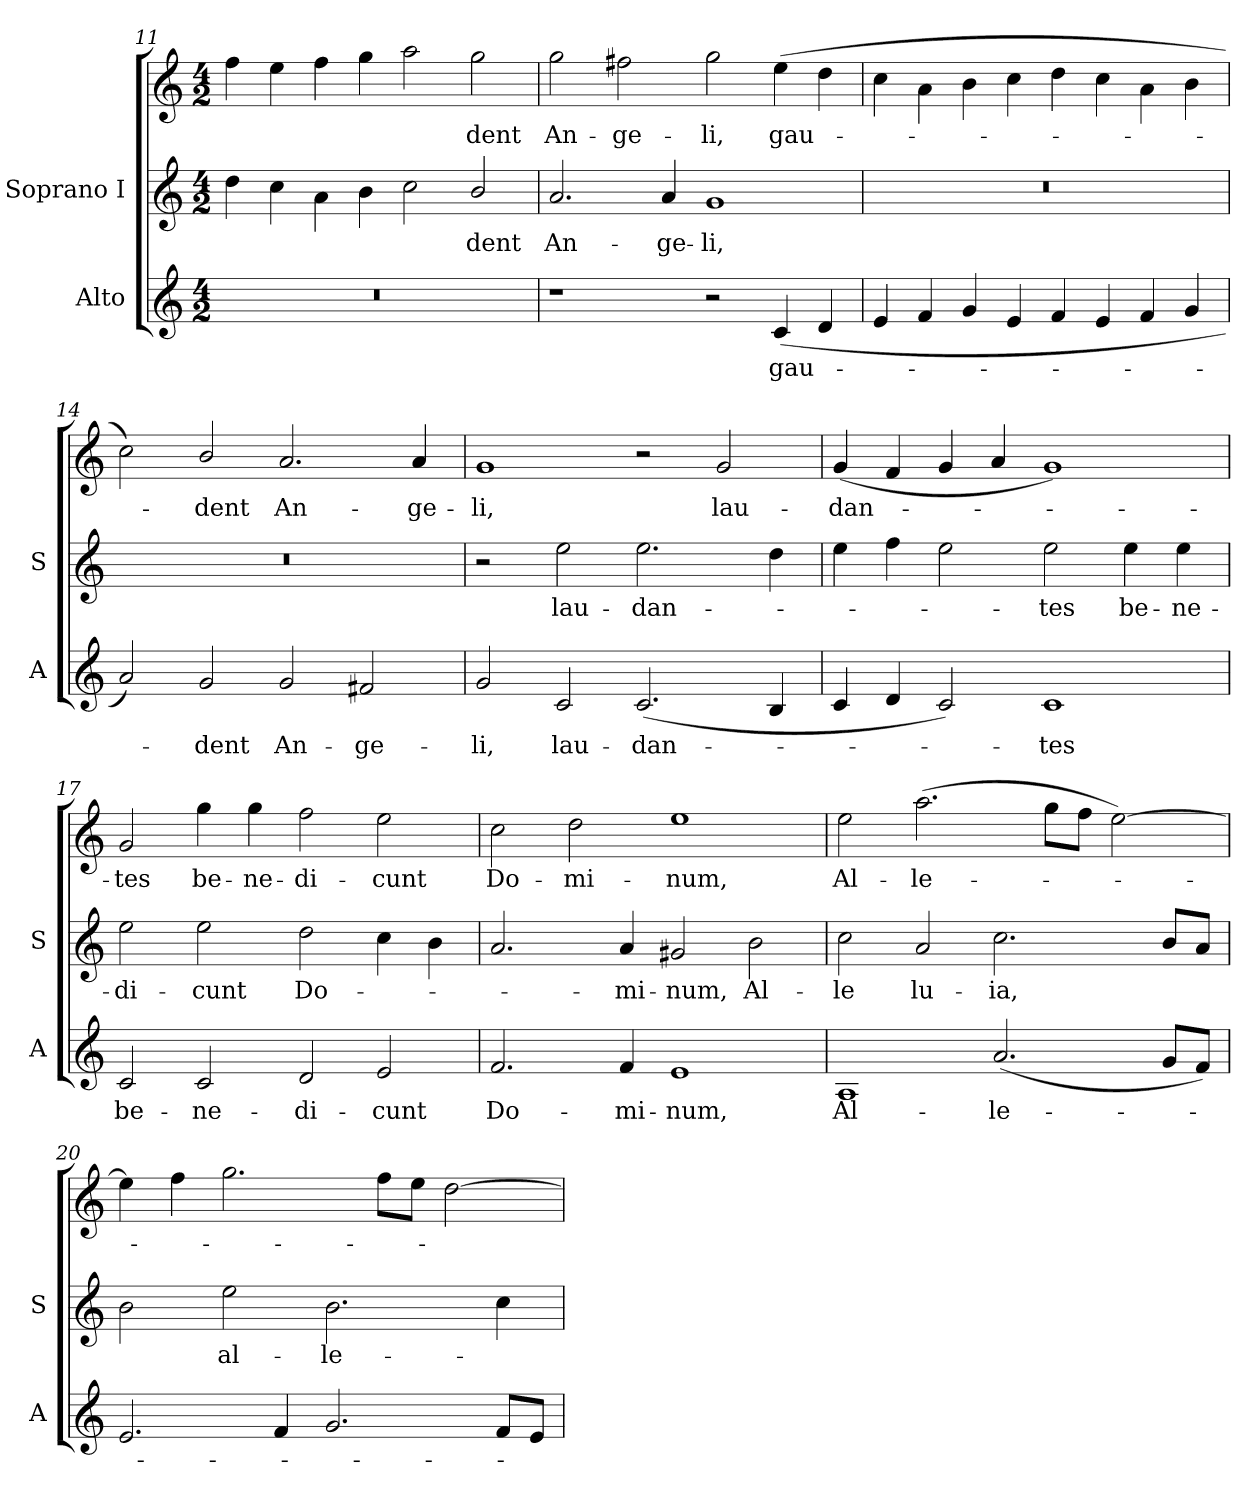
**kern	**text	**kern	**text	**kern	**text
*part2	*part2	*part1	*part1	*part1	*part1
*staff3	*staff3	*staff2	*staff2	*staff1	*staff1
*I"Alto	*	*I"Soprano I	*	*	*
*I'A	*	*I'S	*	*	*
*clefG2	*	*clefG2	*	*clefG2	*
*k[]	*	*k[]	*	*k[]	*
*C:	*	*C:	*	*C:	*
*M4/2	*	*M4/2	*	*M4/2	*
=11	=11	=11	=11	=11	=11
0r	.	4dd	.	4ff	.
.	.	4cc	.	4ee	.
.	.	4a\	.	4ff	.
.	.	4b	.	4gg	.
.	.	2cc	.	2aa	.
!	!	!	!LO:LY:b	!	!LO:LY:b
.	.	2b/	dent	2gg	dent
=12	=12	=12	=12	=12	=12
!	!	!	!LO:LY:b	!	!LO:LY:b
1r	.	2.a	An-	2gg	An-
!	!	!	!	!	!LO:LY:b
.	.	.	.	2ff#X	-ge-
!	!	!	!LO:LY:b	!	!
.	.	4a	-ge-	.	.
!	!	!	!LO:LY:b	!	!LO:LY:b
2r	.	1g	-li,	2gg	-li,
!	!LO:LY:b	!	!	!	!LO:LY:b
(<4c	gau-	.	.	(>4ee	gau-
4d	.	.	.	4dd	.
=13	=13	=13	=13	=13	=13
4e	.	0r	.	4cc	.
4f	.	.	.	4a\	.
4g	.	.	.	4b	.
4e	.	.	.	4cc	.
4f	.	.	.	4dd	.
4e	.	.	.	4cc	.
4f	.	.	.	4a\	.
4g	.	.	.	4b	.
=14	=14	=14	=14	=14	=14
2a)	.	0r	.	2cc)	.
!	!LO:LY:b	!	!	!	!LO:LY:b
2g	dent	.	.	2b/	dent
!	!LO:LY:b	!	!	!	!LO:LY:b
2g	An-	.	.	2.a	An-
!	!LO:LY:b	!	!	!	!
2f#X	-ge-	.	.	.	.
!	!	!	!	!	!LO:LY:b
.	.	.	.	4a	-ge-
!!LO:LB:g=z
=15	=15	=15	=15	=15	=15
!	!LO:LY:b	!	!	!	!LO:LY:b
2g	-li,	2r	.	1g	-li,
!	!LO:LY:b	!	!LO:LY:b	!	!
2c	lau-	2ee	-lau-	.	.
!	!LO:LY:b	!	!LO:LY:b	!	!
(<2.c	-dan-	2.ee	-dan-	2r	.
!	!	!	!	!	!LO:LY:b
.	.	.	.	2g	lau-
4B	.	4dd	.	.	.
=16	=16	=16	=16	=16	=16
!	!	!	!	!	!LO:LY:b
4c	.	4ee	.	(<4g	dan-
4d	.	4ff	.	4f	.
2c)	.	2ee	.	4g	.
.	.	.	.	4a	.
!	!LO:LY:b	!	!LO:LY:b	!	!
1c	tes	2ee	tes	1g)	.
!	!	!	!LO:LY:b	!	!
.	.	4ee	be-	.	.
!	!	!	!LO:LY:b	!	!
.	.	4ee	-ne-	.	.
=17	=17	=17	=17	=17	=17
!	!LO:LY:b	!	!LO:LY:b	!	!LO:LY:b
2c	be-	2ee	di-	2g	-tes
!	!LO:LY:b	!	!LO:LY:b	!	!LO:LY:b
2c	-ne-	2ee	-cunt	4gg	be-
!	!	!	!	!	!LO:LY:b
.	.	.	.	4gg	-ne-
!	!LO:LY:b	!	!LO:LY:b	!	!LO:LY:b
2d	-di-	2dd	Do-	2ff	-di-
!	!LO:LY:b	!	!	!	!LO:LY:b
2e	-cunt	4cc	.	2ee	-cunt
.	.	4b	.	.	.
=18	=18	=18	=18	=18	=18
!	!LO:LY:b	!	!	!	!LO:LY:b
2.f	Do-	2.a	.	2cc	Do-
!	!	!	!	!	!LO:LY:b
.	.	.	.	2dd	-mi-
!	!LO:LY:b	!	!LO:LY:b	!	!
4f	-mi-	4a	mi-	.	.
!	!LO:LY:b	!	!LO:LY:b	!	!LO:LY:b
1e	-num,	2g#X	-num,	1ee	-num,
!	!	!	!LO:LY:b	!	!
.	.	2b	Al-	.	.
=19	=19	=19	=19	=19	=19
!	!LO:LY:b	!	!LO:LY:b	!	!LO:LY:b
1A	Al-	2cc	le	2ee	-Al-
!	!	!	!LO:LY:b	!	!LO:LY:b
.	.	2a	lu-	(>2.aa	-le-
!	!LO:LY:b	!	!LO:LY:b	!	!
(<2.a	-le-	2.cc	-ia,	.	.
.	.	.	.	8ggL	.
.	.	.	.	8ffJ	.
.	.	.	.	[2ee)	.
8gL	.	8bL	.	.	.
8fJ)	.	8aJ	.	.	.
!!LO:LB:g=z
=20	=20	=20	=20	=20	=20
2.e	.	2b	.	4ee]	.
.	.	.	.	4ff	.
!	!	!	!LO:LY:b	!	!
.	.	2ee	al-	2.gg	.
4f	.	.	.	.	.
!	!	!	!LO:LY:b	!	!
2.g	.	2.b	-le-	.	.
.	.	.	.	8ffL	.
.	.	.	.	8eeJ	.
.	.	.	.	[2dd	.
8fL	.	4cc	.	.	.
8eJ	.	.	.	.	.
=	=	=	=	=	=
*-	*-	*-	*-	*-	*-
